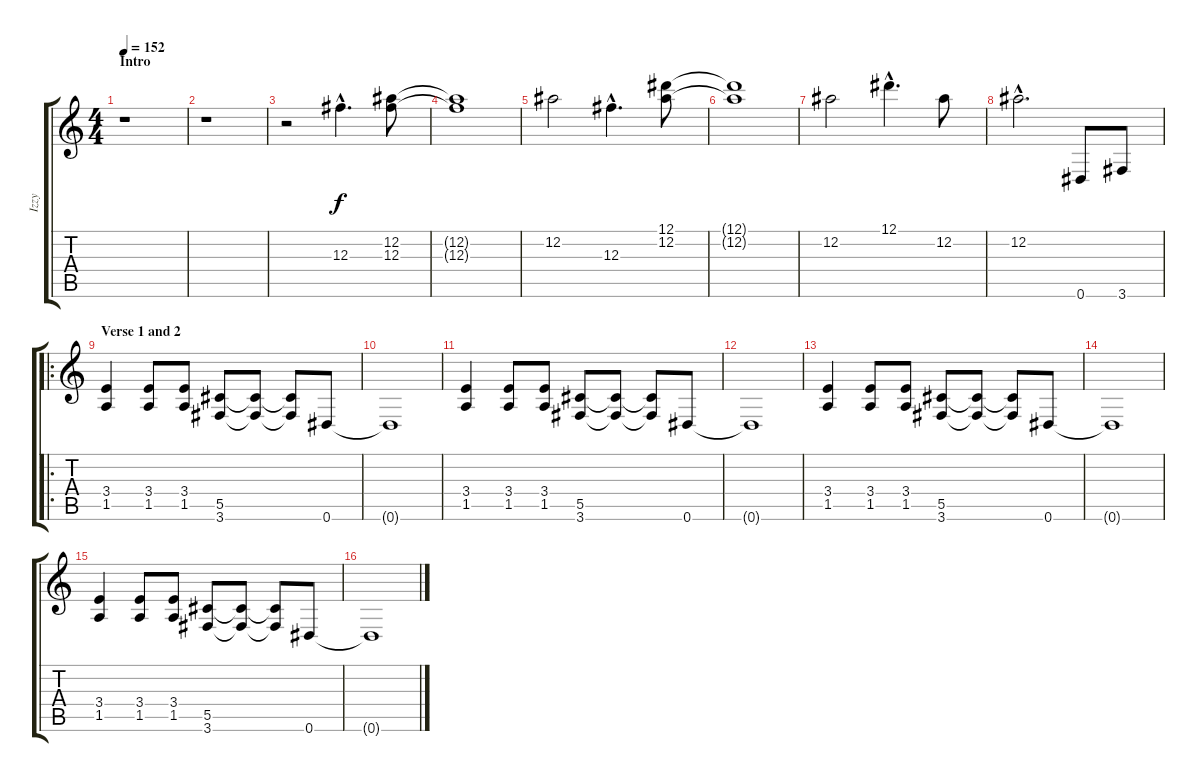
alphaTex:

\track ("Izzy" "Izzy") {instrument distortionguitar}
\staff {score tabs}
\tuning (Eb4 Bb3 Gb3 Db3 Ab2 Eb2) {hide}
\ts (4 4)
\section ("" "Intro")
\tempo 152
\clef g2
\ks c
r.1{dy f instrument distortionguitar} |
r.1 |
r.2 12.3{hac}.4{d} (12.2 12.3).8 |
(12.2{t} 12.3{t}).1 |
12.2.2 12.3{hac}.4{d} (12.1 12.2).8 |
(12.1{t} 12.2{t}).1 |
12.2.2 12.1{hac}.4{d} 12.2.8 |
12.2{hac}.2{d} 0.6.8 3.6.8 |
\ro
\section ("" "Verse 1 and 2")
(3.4 1.5).4 (3.4 1.5).8 (3.4 1.5).8 (5.5 3.6).8 (5.5{t} 3.6{t}).8 (5.5{t} 3.6{t}).8 0.6.8 |
0.6{t}.1 |
(3.4 1.5).4 (3.4 1.5).8 (3.4 1.5).8 (5.5 3.6).8 (5.5{t} 3.6{t}).8 (5.5{t} 3.6{t}).8 0.6.8 |
0.6{t}.1 |
(3.4 1.5).4 (3.4 1.5).8 (3.4 1.5).8 (5.5 3.6).8 (5.5{t} 3.6{t}).8 (5.5{t} 3.6{t}).8 0.6.8 |
0.6{t}.1 |
(3.4 1.5).4 (3.4 1.5).8 (3.4 1.5).8 (5.5 3.6).8 (5.5{t} 3.6{t}).8 (5.5{t} 3.6{t}).8 0.6.8 |
0.6{t}.1
